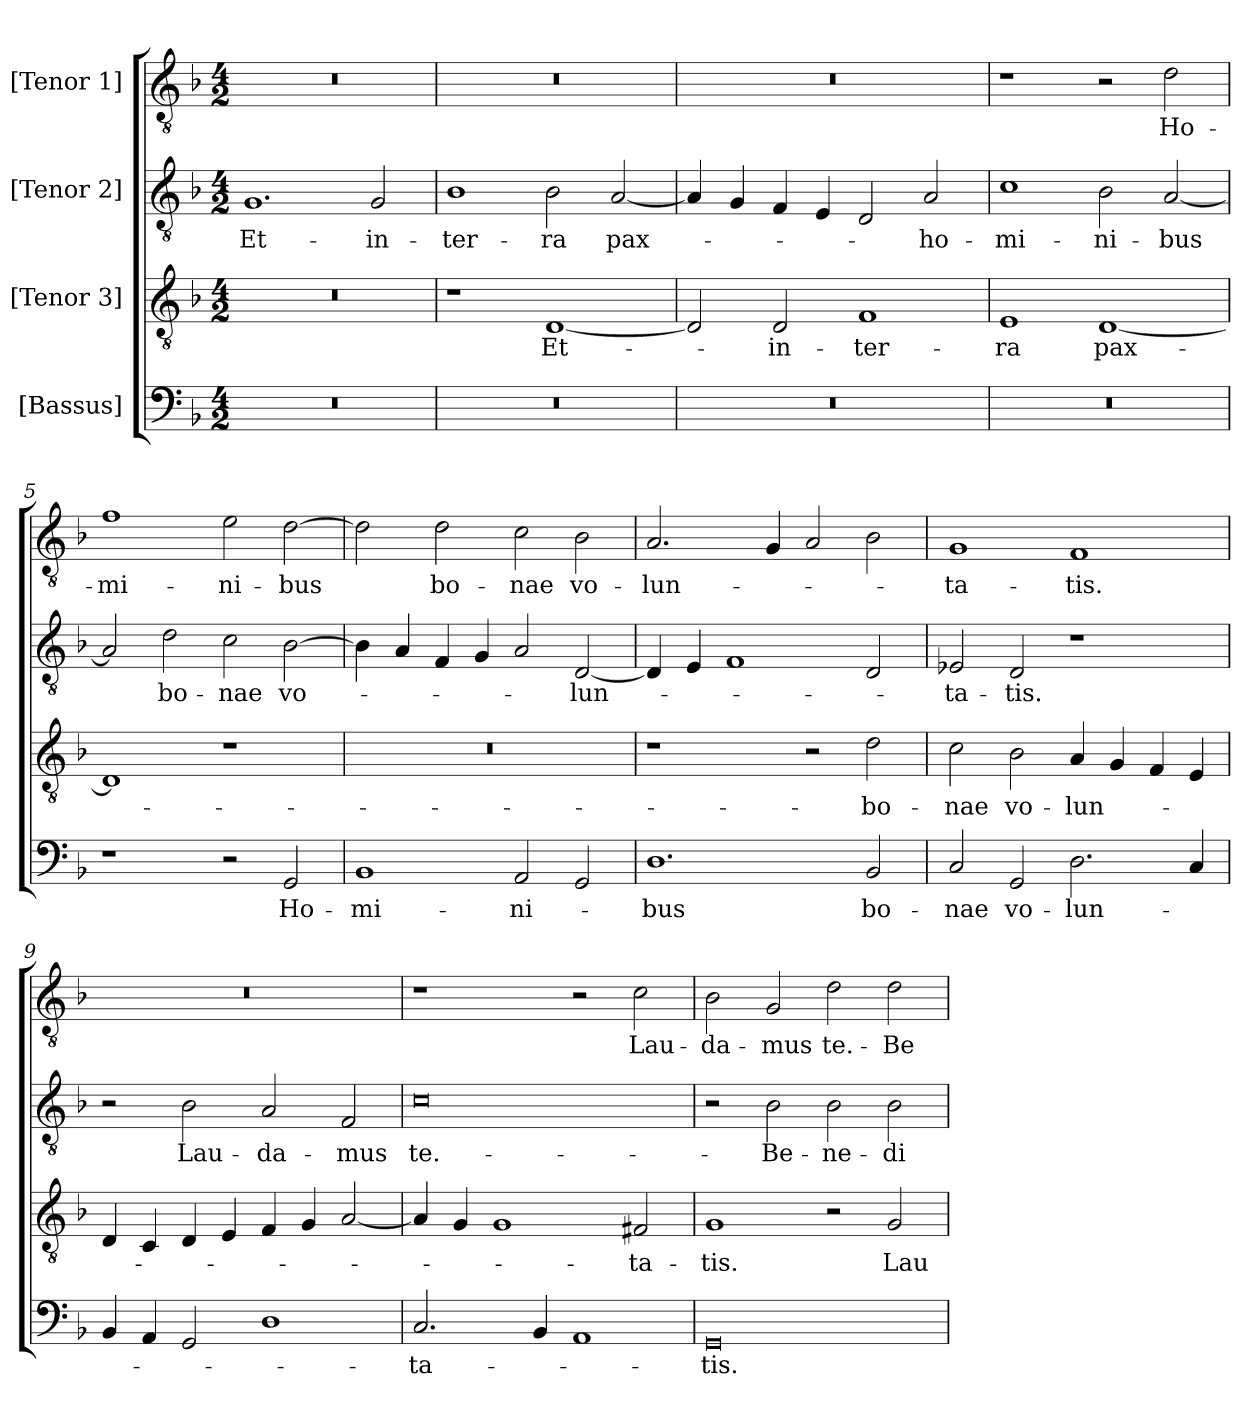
**kern	**text	**kern	**text	**kern	**text	**kern	**text
*part4	*part4	*part3	*part3	*part2	*part2	*part1	*part1
*staff4	*staff4	*staff3	*staff3	*staff2	*staff2	*staff1	*staff1
*I"[Bassus]	*	*I"[Tenor 3]	*	*I"[Tenor 2]	*	*I"[Tenor 1]	*
*clefF4	*	*clefGv2	*	*clefGv2	*	*clefGv2	*
*k[b-]	*	*k[b-]	*	*k[b-]	*	*k[b-]	*
*M4/2	*	*M4/2	*	*M4/2	*	*M4/2	*
=1	=1	=1	=1	=1	=1	=1	=1
0r	.	0r	.	1.G/	Et-	0r	.
.	.	.	.	2G/	in-	.	.
=2	=2	=2	=2	=2	=2	=2	=2
0r	.	1r	.	1B-\	ter-	0r	.
.	.	[1D/	Et-	2B-\	-ra	.	.
.	.	.	.	[2A/	pax-	.	.
=3	=3	=3	=3	=3	=3	=3	=3
0r	.	2D/]	.	4A/]	.	0r	.
.	.	.	.	4G/	.	.	.
.	.	2D/	in-	4F/	.	.	.
.	.	.	.	4E/	.	.	.
.	.	1F/	ter-	2D/	.	.	.
.	.	.	.	2A/	ho-	.	.
=4	=4	=4	=4	=4	=4	=4	=4
0r	.	1E/	-ra	1c\	-mi-	1r	.
.	.	[1D/	pax-	2B-\	-ni-	2r	.
.	.	.	.	[2A/	-bus	2d\	Ho-
=5	=5	=5	=5	=5	=5	=5	=5
1r	.	1D/]	.	2A/]	.	1f\	-mi-
.	.	.	.	2d\	bo-	.	.
2r	.	1r	.	2c\	-nae	2e\	-ni-
2GG/	Ho-	.	.	[2B-\	vo-	[2d\	-bus
=6	=6	=6	=6	=6	=6	=6	=6
1BB-/	-mi-	0r	.	4B-\]	.	2d\]	.
.	.	.	.	4A/	.	.	.
.	.	.	.	4F/	.	2d\	bo-
.	.	.	.	4G/	.	.	.
2AA/	-ni-	.	.	2A/	.	2c\	-nae
2GG/	.	.	.	[2D/	-lun-	2B-\	vo-
=7	=7	=7	=7	=7	=7	=7	=7
1.D\	-bus	1r	.	4D/]	.	2.A/	-lun-
.	.	.	.	4E/	.	.	.
.	.	.	.	1F/	.	.	.
.	.	.	.	.	.	4G/	.
.	.	2r	.	.	.	2A/	.
2BB-/	bo-	2d\	bo-	2D/	.	2B-\	.
=8	=8	=8	=8	=8	=8	=8	=8
2C/	-nae	2c\	-nae	2E-X/	-ta-	1G/	-ta-
2GG/	vo-	2B-\	vo-	2D/	-tis.	.	.
2.D\	-lun-	4A/	-lun-	1r	.	1F/	-tis.
.	.	4G/	.	.	.	.	.
.	.	4F/	.	.	.	.	.
4C/	.	4E/	.	.	.	.	.
=9	=9	=9	=9	=9	=9	=9	=9
4BB-/	.	4D/	.	2r	.	0r	.
4AA/	.	4C/	.	.	.	.	.
2GG/	.	4D/	.	2B-\	Lau-	.	.
.	.	4E/	.	.	.	.	.
1D\	.	4F/	.	2A/	-da-	.	.
.	.	4G/	.	.	.	.	.
.	.	[2A/	.	2F/	-mus	.	.
=10	=10	=10	=10	=10	=10	=10	=10
2.C/	-ta-	4A/]	.	0c\	te.-	1r	.
.	.	4G/	.	.	.	.	.
.	.	1G/	.	.	.	.	.
4BB-/	.	.	.	.	.	.	.
1AA/	.	.	.	.	.	2r	.
.	.	2F#X/	-ta-	.	.	2c\	Lau-
=11	=11	=11	=11	=11	=11	=11	=11
0GG/	-tis.	1G/	-tis.	2r	.	2B-\	-da-
.	.	.	.	2B-\	Be-	2G/	-mus
.	.	2r	.	2B-\	-ne-	2d\	te.-
.	.	2G/	Lau-	2B-\	-di-	2d\	Be-
=	=	=	=	=	=	=	=
*-	*-	*-	*-	*-	*-	*-	*-
